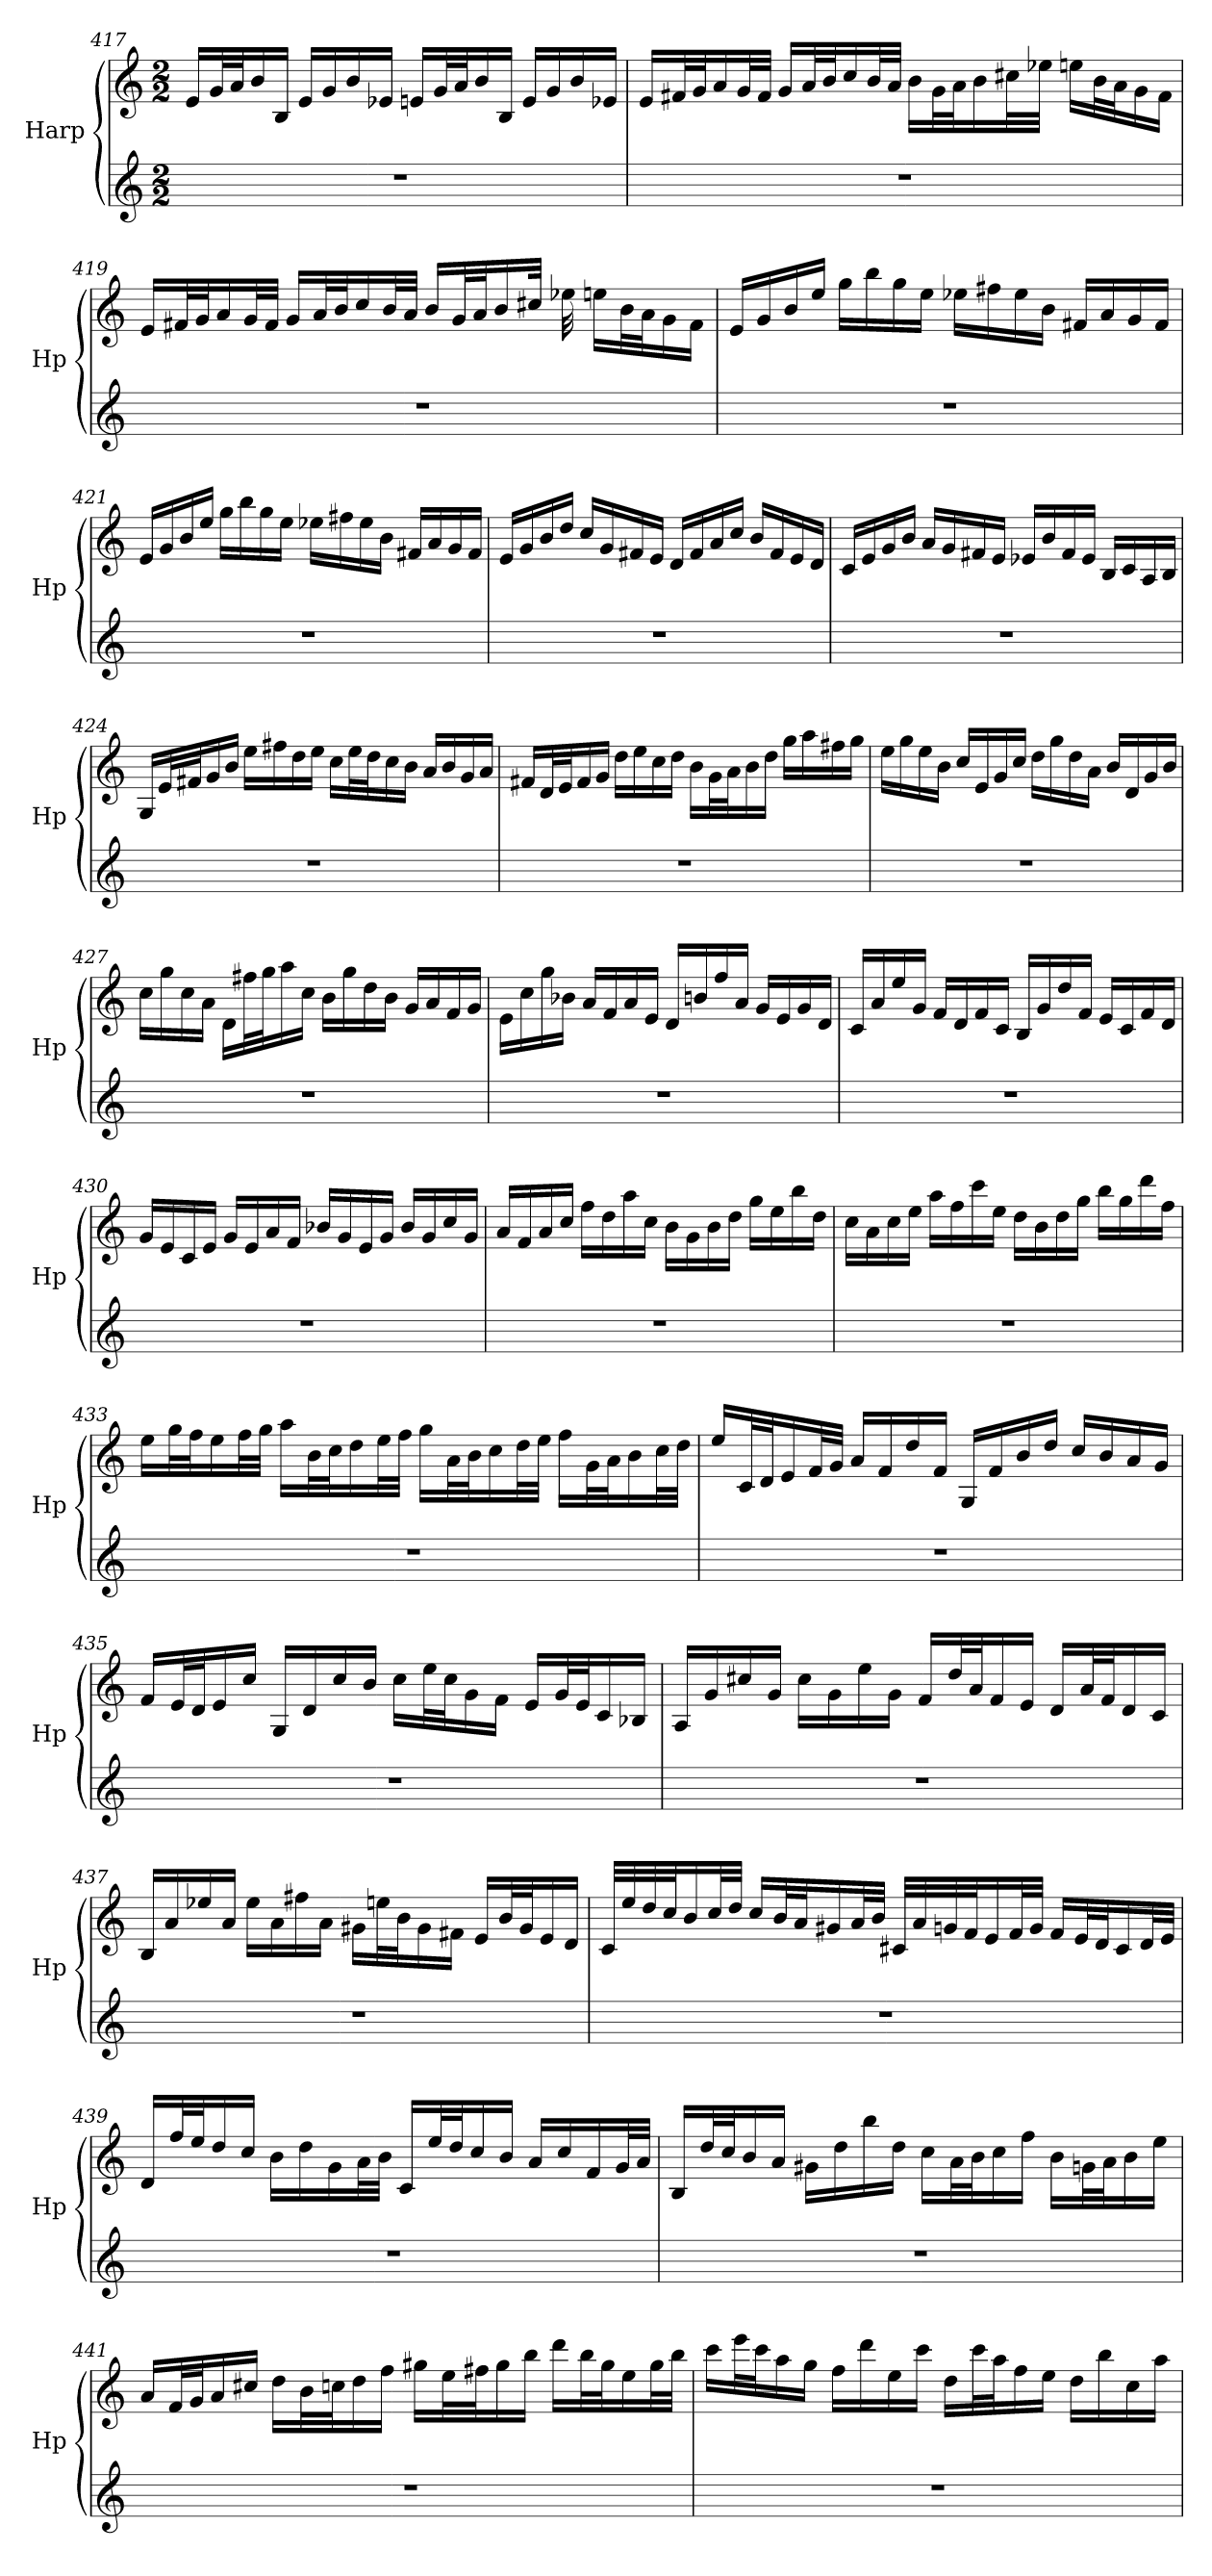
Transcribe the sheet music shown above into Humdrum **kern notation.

**kern	**kern
*part1	*part1
*staff2	*staff1
*I"Harp	*
*I'Hp	*
*clefG2	*clefG2
*k[]	*k[]
*M2/2	*M2/2
=417	=417
1r	16e/LL
.	32g/L
.	32a/J
.	16b/
.	16B/JJ
.	16e/LL
.	16g/
.	16b/
.	16e-X/JJ
.	16en/LL
.	32g/L
.	32a/J
.	16b/
.	16B/JJ
.	16e/LL
.	16g/
.	16b/
.	16e-X/JJ
!!LO:PB:g=z
=418	=418
1r	16e/LL
.	32f#X/L
.	32g/J
.	16a/
.	32g/L
.	32f#/JJJ
.	16g/LL
.	32a/L
.	32b/J
.	16cc/
.	32b/L
.	32a/JJJ
.	16b\LL
.	32g\L
.	32a\J
.	16b\
.	32cc#X\L
.	32ee-X\JJJ
.	16een\LL
.	32b\L
.	32a\J
.	16g\
.	16f#\JJ
!!LO:LB:g=z
=419	=419
1r	16e/LL
.	32f#X/L
.	32g/J
.	16a/
.	32g/L
.	32f#/JJJ
.	16g/LL
.	32a/L
.	32b/J
.	16cc/
.	32b/L
.	32a/JJJ
.	16b/LL
.	32g/L
.	32a/J
.	16b/
.	32cc#X/JJk
.	32ee-X\
.	16een\LL
.	32b\L
.	32a\J
.	16g\
.	16f#\JJ
=420	=420
1r	16e/LL
.	16g/
.	16b/
.	16ee/JJ
.	16gg\LL
.	16bb\
.	16gg\
.	16ee\JJ
.	16ee-X\LL
.	16ff#X\
.	16ee-\
.	16b\JJ
.	16f#X/LL
.	16a/
.	16g/
.	16f#/JJ
!!LO:LB:g=z
=421	=421
1r	16e/LL
.	16g/
.	16b/
.	16ee/JJ
.	16gg\LL
.	16bb\
.	16gg\
.	16ee\JJ
.	16ee-X\LL
.	16ff#X\
.	16ee-\
.	16b\JJ
.	16f#X/LL
.	16a/
.	16g/
.	16f#/JJ
=422	=422
1r	16e/LL
.	16g/
.	16b/
.	16dd/JJ
.	16cc/LL
.	16g/
.	16f#X/
.	16e/JJ
.	16d/LL
.	16f#/
.	16a/
.	16cc/JJ
.	16b/LL
.	16f#/
.	16e/
.	16d/JJ
!!LO:LB:g=z
=423	=423
1r	16c/LL
.	16e/
.	16g/
.	16b/JJ
.	16a/LL
.	16g/
.	16f#X/
.	16e/JJ
.	16e-X/LL
.	16b/
.	16f#/
.	16e-/JJ
.	16B/LL
.	16c/
.	16A/
.	16B/JJ
=424	=424
1r	16G/LL
.	32e/L
.	32f#X/J
.	16g/
.	16b/JJ
.	16ee\LL
.	16ff#X\
.	16dd\
.	16ee\JJ
.	16cc\LL
.	32ee\L
.	32dd\J
.	16cc\
.	16b\JJ
.	16a/LL
.	16b/
.	16g/
.	16a/JJ
!!LO:LB:g=z
=425	=425
1r	16f#X/LL
.	32d/L
.	32e/J
.	16f#/
.	16g/JJ
.	16dd\LL
.	16ee\
.	16cc\
.	16dd\JJ
.	16b\LL
.	32g\L
.	32a\J
.	16b\
.	16dd\JJ
.	16gg\LL
.	16aa\
.	16ff#X\
.	16gg\JJ
=426	=426
1r	16ee\LL
.	16gg\
.	16ee\
.	16b\JJ
.	16cc/LL
.	16e/
.	16g/
.	16cc/JJ
.	16dd\LL
.	16gg\
.	16dd\
.	16a\JJ
.	16b/LL
.	16d/
.	16g/
.	16b/JJ
!!LO:LB:g=z
=427	=427
1r	16cc\LL
.	16gg\
.	16cc\
.	16a\JJ
.	16d\LL
.	32ff#X\L
.	32gg\J
.	16aa\
.	16cc\JJ
.	16b\LL
.	16gg\
.	16dd\
.	16b\JJ
.	16g/LL
.	16a/
.	16f/
.	16g/JJ
=428	=428
1r	16e\LL
.	16cc\
.	16gg\
.	16b-X\JJ
.	16a/LL
.	16f/
.	16a/
.	16e/JJ
.	16d/LL
.	16bn/
.	16ff/
.	16a/JJ
.	16g/LL
.	16e/
.	16g/
.	16d/JJ
!!LO:PB:g=z
=429	=429
1r	16c/LL
.	16a/
.	16ee/
.	16g/JJ
.	16f/LL
.	16d/
.	16f/
.	16c/JJ
.	16B/LL
.	16g/
.	16dd/
.	16f/JJ
.	16e/LL
.	16c/
.	16f/
.	16d/JJ
=430	=430
1r	16g/LL
.	16e/
.	16c/
.	16e/JJ
.	16g/LL
.	16e/
.	16a/
.	16f/JJ
.	16b-X/LL
.	16g/
.	16e/
.	16g/JJ
.	16b-/LL
.	16g/
.	16cc/
.	16g/JJ
=431	=431
1r	16a/LL
.	16f/
.	16a/
.	16cc/JJ
.	16ff\LL
.	16dd\
.	16aa\
.	16cc\JJ
.	16b\LL
.	16g\
.	16b\
.	16dd\JJ
.	16gg\LL
.	16ee\
.	16bb\
.	16dd\JJ
!!LO:LB:g=z
=432	=432
1r	16cc\LL
.	16a\
.	16cc\
.	16ee\JJ
.	16aa\LL
.	16ff\
.	16ccc\
.	16ee\JJ
.	16dd\LL
.	16b\
.	16dd\
.	16gg\JJ
.	16bb\LL
.	16gg\
.	16ddd\
.	16ff\JJ
=433	=433
1r	16ee\LL
.	32gg\L
.	32ff\J
.	16ee\
.	32ff\L
.	32gg\JJJ
.	16aa\LL
.	32b\L
.	32cc\J
.	16dd\
.	32ee\L
.	32ff\JJJ
.	16gg\LL
.	32a\L
.	32b\J
.	16cc\
.	32dd\L
.	32ee\JJJ
.	16ff\LL
.	32g\L
.	32a\J
.	16b\
.	32cc\L
.	32dd\JJJ
!!LO:LB:g=z
=434	=434
1r	16ee/LL
.	32c/L
.	32d/J
.	16e/
.	32f/L
.	32g/JJJ
.	16a/LL
.	16f/
.	16dd/
.	16f/JJ
.	16G/LL
.	16f/
.	16b/
.	16dd/JJ
.	16cc/LL
.	16b/
.	16a/
.	16g/JJ
=435	=435
1r	16f/LL
.	32e/L
.	32d/J
.	16e/
.	16cc/JJ
.	16G/LL
.	16d/
.	16cc/
.	16b/JJ
.	16cc\LL
.	32ee\L
.	32cc\J
.	16g\
.	16f\JJ
.	16e/LL
.	32g/L
.	32e/J
.	16c/
.	16B-X/JJ
!!LO:LB:g=z
=436	=436
1r	16A/LL
.	16g/
.	16cc#X/
.	16g/JJ
.	16cc#\LL
.	16g\
.	16ee\
.	16g\JJ
.	16f/LL
.	32dd/L
.	32a/J
.	16f/
.	16e/JJ
.	16d/LL
.	32a/L
.	32f/J
.	16d/
.	16c/JJ
=437	=437
1r	16B/LL
.	16a/
.	16ee-X/
.	16a/JJ
.	16ee-\LL
.	16a\
.	16ff#X\
.	16a\JJ
.	16g#X\LL
.	32een\L
.	32b\J
.	16g#\
.	16f#X\JJ
.	16e/LL
.	32b/L
.	32g#/J
.	16e/
.	16d/JJ
!!LO:LB:g=z
=438	=438
1r	32c/LLL
.	32ee/
.	32dd/
.	32cc/J
.	16b/
.	32cc/L
.	32dd/JJJ
.	16cc/LL
.	32b/L
.	32a/J
.	16g#X/
.	32a/L
.	32b/JJJ
.	32c#X/LLL
.	32a/
.	32gn/
.	32f/J
.	16e/
.	32f/L
.	32g/JJJ
.	16f/LL
.	32e/L
.	32d/J
.	16c#/
.	32d/L
.	32e/JJJ
=439	=439
1r	16d/LL
.	32ff/L
.	32ee/J
.	16dd/
.	16cc/JJ
.	16b\LL
.	16dd\
.	16g\
.	32a\L
.	32b\JJJ
.	16c/LL
.	32ee/L
.	32dd/J
.	16cc/
.	16b/JJ
.	16a/LL
.	16cc/
.	16f/
.	32g/L
.	32a/JJJ
!!LO:LB:g=z
=440	=440
1r	16B/LL
.	32dd/L
.	32cc/J
.	16b/
.	16a/JJ
.	16g#X\LL
.	16dd\
.	16bb\
.	16dd\JJ
.	16cc\LL
.	32a\L
.	32b\J
.	16cc\
.	16ff\JJ
.	16b\LL
.	32gn\L
.	32a\J
.	16b\
.	16ee\JJ
=441	=441
1r	16a/LL
.	32f/L
.	32g/J
.	16a/
.	16cc#X/JJ
.	16dd\LL
.	32b\L
.	32ccn\J
.	16dd\
.	16ff\JJ
.	16gg#X\LL
.	32ee\L
.	32ff#X\J
.	16gg#\
.	16bb\JJ
.	16ddd\LL
.	32bb\L
.	32gg#\J
.	16ee\
.	32gg#\L
.	32bb\JJJ
!!LO:PB:g=z
=442	=442
1r	16ccc\LL
.	32eee\L
.	32ccc\J
.	16aa\
.	16gg\JJ
.	16ff\LL
.	16ddd\
.	16ee\
.	16ccc\JJ
.	16dd\LL
.	32ccc\L
.	32aa\J
.	16ff\
.	16ee\JJ
.	16dd\LL
.	16bb\
.	16cc\
.	16aa\JJ
=	=
*-	*-
